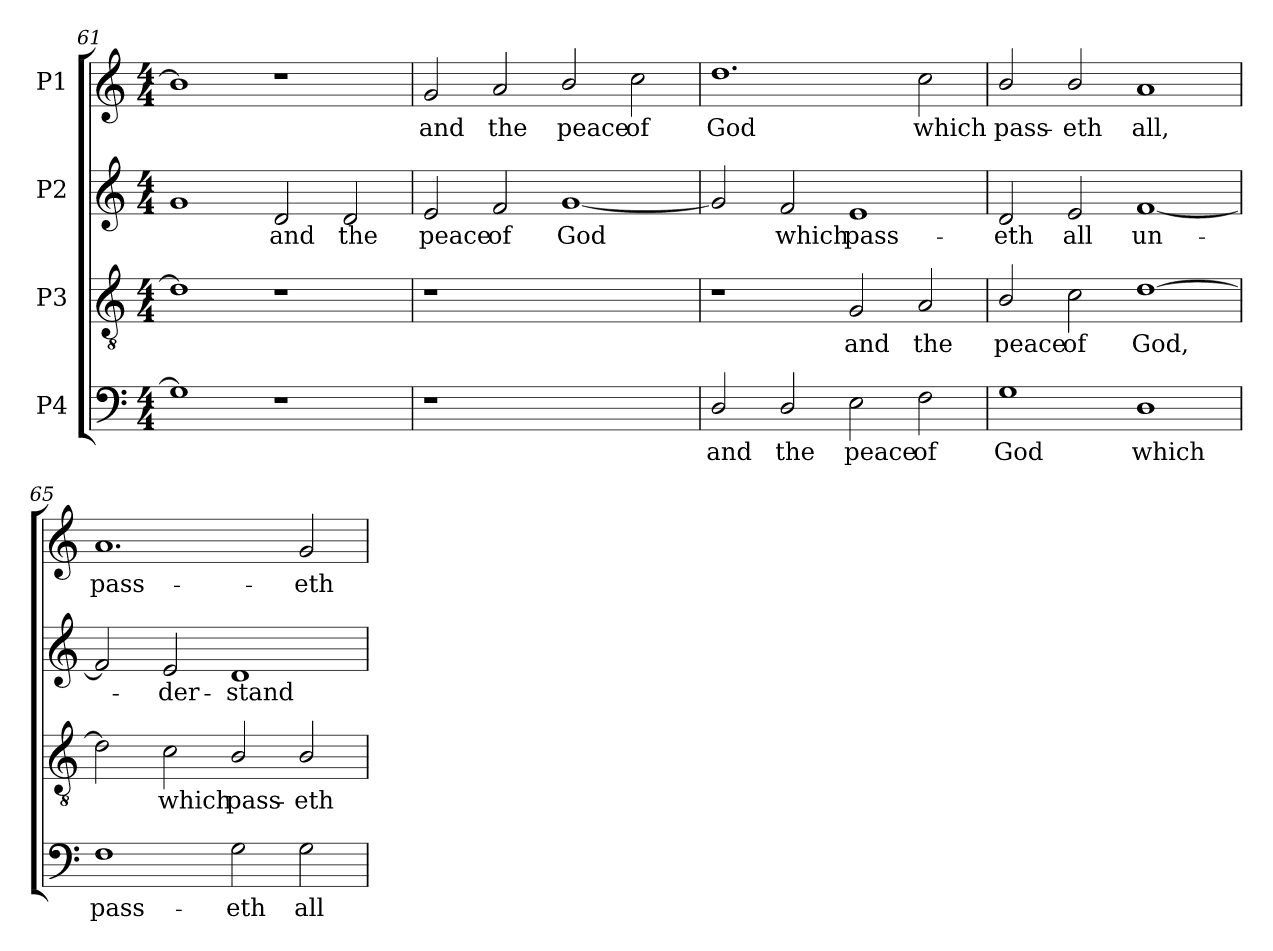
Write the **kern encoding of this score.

**kern	**text	**kern	**text	**kern	**text	**kern	**text
*part4	*part4	*part3	*part3	*part2	*part2	*part1	*part1
*staff4	*staff4	*staff3	*staff3	*staff2	*staff2	*staff1	*staff1
*I"P4	*	*I"P3	*	*I"P2	*	*I"P1	*
*clefF4	*	*clefGv2	*	*clefG2	*	*clefG2	*
*	*	*ITrd7c12	*	*	*	*	*
*k[]	*	*k[]	*	*k[]	*	*k[]	*
*C:	*	*C:	*	*C:	*	*C:	*
*M4/4	*	*M4/4	*	*M4/4	*	*M4/4	*
=61	=61	=61	=61	=61	=61	=61	=61
1Gi]	.	1Di]	.	1gi	.	1bi]	.
!	!	!	!	!	!LO:LY:b:color=#000000	!	!
1r	.	1r	.	2di/	and	1r	.
!	!	!	!	!	!LO:LY:b:color=#000000	!	!
.	.	.	.	2di/	the	.	.
=62	=62	=62	=62	=62	=62	=62	=62
!LO:N:vis=1	!	!LO:N:vis=1	!	!	!	!	!
!	!	!	!	!	!LO:LY:b:color=#000000	!	!
!	!	!	!	!	!	!	!LO:LY:b:color=#000000
1r	.	1r	.	2ei/	peace	2gi/	and
!	!	!	!	!	!LO:LY:b:color=#000000	!	!
!	!	!	!	!	!	!	!LO:LY:b:color=#000000
.	.	.	.	2fi/	of	2ai/	the
!	!	!	!	!	!LO:LY:b:color=#000000	!	!
!	!	!	!	!	!	!	!LO:LY:b:color=#000000
1ryy	.	1ryy	.	[1gi	God	2bi/	peace
!	!	!	!	!	!	!	!LO:LY:b:color=#000000
.	.	.	.	.	.	2cci\	of
!!LO:PB:g=z
=63	=63	=63	=63	=63	=63	=63	=63
!	!LO:LY:b:color=#000000	!	!	!	!	!	!
!	!	!	!	!	!	!	!LO:LY:b:color=#000000
2Di/	and	1r	.	2gi/]	.	1.ddi	God
!	!LO:LY:b:color=#000000	!	!	!	!	!	!
!	!	!	!	!	!LO:LY:b:color=#000000	!	!
2Di/	the	.	.	2fi/	which	.	.
!	!LO:LY:b:color=#000000	!	!	!	!	!	!
!	!	!	!LO:LY:b:color=#000000	!	!	!	!
!	!	!	!	!	!LO:LY:b:color=#000000	!	!
2Ei\	peace	2GGi/	and	1ei	pass-	.	.
!	!LO:LY:b:color=#000000	!	!	!	!	!	!
!	!	!	!LO:LY:b:color=#000000	!	!	!	!
!	!	!	!	!	!	!	!LO:LY:b:color=#000000
2Fi\	of	2AAi/	the	.	.	2cci\	which
=64	=64	=64	=64	=64	=64	=64	=64
!	!LO:LY:b:color=#000000	!	!	!	!	!	!
!	!	!	!LO:LY:b:color=#000000	!	!	!	!
!	!	!	!	!	!LO:LY:b:color=#000000	!	!
!	!	!	!	!	!	!	!LO:LY:b:color=#000000
1Gi	God	2BBi/	peace	2di/	-eth	2bi/	pass-
!	!	!	!LO:LY:b:color=#000000	!	!	!	!
!	!	!	!	!	!LO:LY:b:color=#000000	!	!
!	!	!	!	!	!	!	!LO:LY:b:color=#000000
.	.	2Ci\	of	2ei/	all	2bi/	-eth
!	!LO:LY:b:color=#000000	!	!	!	!	!	!
!	!	!	!LO:LY:b:color=#000000	!	!	!	!
!	!	!	!	!	!LO:LY:b:color=#000000	!	!
!	!	!	!	!	!	!	!LO:LY:b:color=#000000
1Di	which	[1Di	God,	[1fi	un-	1ai	all,
=65	=65	=65	=65	=65	=65	=65	=65
!	!LO:LY:b:color=#000000	!	!	!	!	!	!
!	!	!	!	!	!	!	!LO:LY:b:color=#000000
1Fi	pass-	2Di\]	.	2fi/]	.	1.ai	pass-
!	!	!	!LO:LY:b:color=#000000	!	!	!	!
!	!	!	!	!	!LO:LY:b:color=#000000	!	!
.	.	2Ci\	which	2ei/	-der-	.	.
!	!LO:LY:b:color=#000000	!	!	!	!	!	!
!	!	!	!LO:LY:b:color=#000000	!	!	!	!
!	!	!	!	!	!LO:LY:b:color=#000000	!	!
2Gi\	-eth	2BBi/	pass-	1di	-stand-	.	.
!	!LO:LY:b:color=#000000	!	!	!	!	!	!
!	!	!	!LO:LY:b:color=#000000	!	!	!	!
!	!	!	!	!	!	!	!LO:LY:b:color=#000000
2Gi\	all	2BBi/	-eth	.	.	2gi/	-eth
=	=	=	=	=	=	=	=
*-	*-	*-	*-	*-	*-	*-	*-
